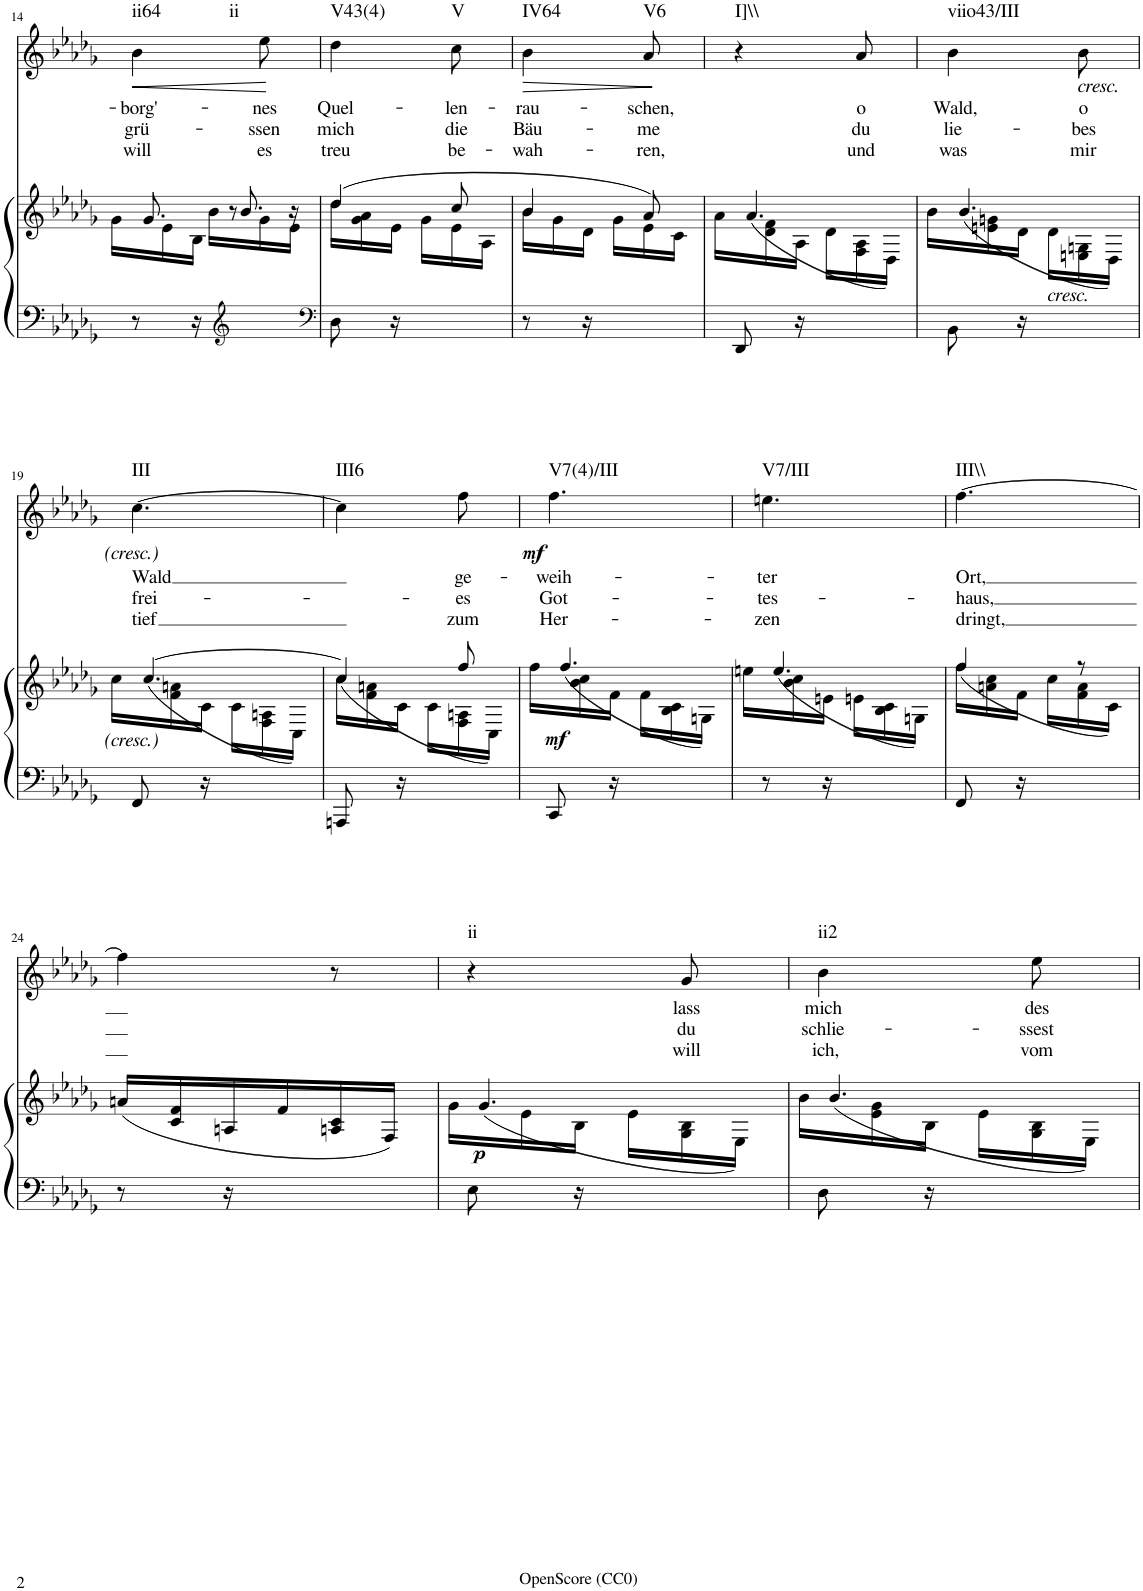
**kern	**kern	**dynam	**kern	**text	**text	**text	**dynam	**harte
*part2	*part2	*part2	*part1	*part1	*part1	*part1	*part1	*part1
*staff3	*staff2	*staff2/3	*staff1	*staff1	*staff1	*staff1	*staff1	*
*I"Piano	*	*	*I"Voice	*	*	*	*	*
*I'Pno	*	*	*	*	*	*	*	*
!!LO:PB:g=z
*clefF4	*clefG2	*	*clefG2	*	*	*	*	*
*k[b-e-a-d-g-]	*k[b-e-a-d-g-]	*	*k[b-e-a-d-g-]	*	*	*	*	*
*M3/8	*M3/8	*	*M3/8	*	*	*	*	*
=14	=14	=14	=14	=14	=14	=14	=14	=14
*	*^	*	*	*	*	*	*	*
!	!	!	!	!	!LO:LY:b	!LO:LY:b	!LO:LY:b	!LO:HP:b	!LO:H:n=1:kt=ii64
!	!	!	!	!	!	!	!	!	!LO:H:n=2:kt=ii
8r	8.g-/	16g-\LL	.	4b-\	-borg'-	grü-	will	<	N N
.	.	16e-\	.	.	.	.	.	.	.
16r	.	16B-\JJ	.	.	.	.	.	.	.
*clefG2	*	*	*	*	*	*	*	*	*
8r	8.b-/	16b-\LL	.	.	.	.	.	.	.
!	!	!	!	!	!LO:LY:b	!LO:LY:b	!LO:LY:b	!	!
.	.	16g-\	.	8ee-\	-nes	-ssen	es	[	.
16r	.	16e-\JJ	.	.	.	.	.	.	.
=15	=15	=15	=15	=15	=15	=15	=15	=15	=15
*clefF4	*	*	*	*	*	*	*	*	*
!	!	!	!	!	!LO:LY:b	!LO:LY:b	!LO:LY:b	!	!LO:H:kt=V43(4)
8D-\	(4dd-/	16dd-\LL	.	4dd-\	Quel-	mich	treu	.	N
.	.	16g-\ 16a-\	.	.	.	.	.	.	.
16r	.	16e-\JJ	.	.	.	.	.	.	.
16ryy	.	16g-\LL	.	.	.	.	.	.	.
!	!	!	!	!	!LO:LY:b	!LO:LY:b	!LO:LY:b	!	!LO:H:kt=V
8ryy	8cc/	16e-\	.	8cc\	-len-	die	be-	.	N
.	.	16A-\JJ	.	.	.	.	.	.	.
=16	=16	=16	=16	=16	=16	=16	=16	=16	=16
!	!	!	!	!	!LO:LY:b	!LO:LY:b	!LO:LY:b	!LO:HP:b	!LO:H:kt=IV64
8r	4b-/	16b-\LL	.	4b-\	-rau-	Bäu-	-wah-	>	N
.	.	16g-\	.	.	.	.	.	.	.
16r	.	16d-\JJ	.	.	.	.	.	.	.
16ryy	.	16g-\LL	.	.	.	.	.	.	.
!	!	!	!	!	!LO:LY:b	!LO:LY:b	!LO:LY:b	!	!LO:H:kt=V6
8ryy	8a-/)	16e-\	.	8a-/	-schen,	-me	-ren,	]	N
.	.	16c\JJ	.	.	.	.	.	.	.
=17	=17	=17	=17	=17	=17	=17	=17	=17	=17
!	!	!	!	!	!	!	!	!	!LO:H:kt=I]\\
8DD-/	(4.a-/	16a-\LL	.	4r	.	.	.	.	N
.	.	16d-\ 16f\	.	.	.	.	.	.	.
16r	.	16A-\JJ	.	.	.	.	.	.	.
16ryy	.	16d-\LL	.	.	.	.	.	.	.
!	!	!	!	!	!LO:LY:b	!LO:LY:b	!LO:LY:b	!	!
8ryy	.	16F\ 16A-\	.	8a-/	o	du	und	.	.
.	.	16D-\JJ)	.	.	.	.	.	.	.
=18	=18	=18	=18	=18	=18	=18	=18	=18	=18
!	!	!	!	!	!LO:LY:b	!LO:LY:b	!LO:LY:b	!	!LO:H:kt=viio43/III
8BB-\	(4.b-/	16b-\LL	.	4b-\	Wald,	lie-	was	.	N
.	.	16en\ 16gn\	.	.	.	.	.	.	.
16r	.	16d-\JJ	.	.	.	.	.	.	.
!	!	!LO:TX:b:i:t=cresc.	!	!	!	!	!	!	!
16ryy	.	16d-\LL	.	.	.	.	.	.	.
!	!	!	!	!LO:TX:b:i:t=cresc.	!	!	!	!	!
!	!	!	!	!	!LO:LY:b	!LO:LY:b	!LO:LY:b	!	!
8ryy	.	16En\ 16Gn\	.	8b-\	o	-bes	mir	.	.
.	.	16D-\JJ)	.	.	.	.	.	.	.
!!LO:LB:g=z
=19	=19	=19	=19	=19	=19	=19	=19	=19	=19
!	!	!	!	!	!LO:LY:b	!LO:LY:b	!LO:LY:b	!	!LO:H:kt=III
8FF/	([4.cc/	16cc\LL	.	[4.cc\	Wald	frei-	tief	.	N
.	.	16f\ 16an\	.	.	.	.	.	.	.
16r	.	16c\JJ	.	.	.	.	.	.	.
16ryy	.	16c\LL	.	.	.	.	.	.	.
8ryy	.	16F\ 16An\	.	.	.	.	.	.	.
.	.	16C\JJ)	.	.	.	.	.	.	.
=20	=20	=20	=20	=20	=20	=20	=20	=20	=20
!	!	!	!	!	!	!	!	!	!LO:H:kt=III6
8AAAn/	(4cc/]	16cc\LL	.	4cc\]	.	.	.	.	N
.	.	16f\ 16an\	.	.	.	.	.	.	.
16r	.	16c\JJ	.	.	.	.	.	.	.
16ryy	.	16c\LL	.	.	.	.	.	.	.
!	!	!	!	!	!LO:LY:b	!LO:LY:b	!LO:LY:b	!	!
8ryy	8ff/	16F\ 16An\	.	8ff\	ge-	-es	zum	.	.
.	.	16C\JJ)	.	.	.	.	.	.	.
=21	=21	=21	=21	=21	=21	=21	=21	=21	=21
!	!	!	!LO:DY:b	!	!LO:LY:b	!LO:LY:b	!LO:LY:b	!LO:DY:b	!LO:H:kt=V7(4)/III
8CC/	(4.ff/	16ff\LL	mf	4.ff\	-weih-	Got-	Her-	mf	N
.	.	16b-\ 16cc\	.	.	.	.	.	.	.
16r	.	16f\JJ	.	.	.	.	.	.	.
16ryy	.	16f\LL	.	.	.	.	.	.	.
8ryy	.	16B-\ 16c\	.	.	.	.	.	.	.
.	.	16Gn\JJ)	.	.	.	.	.	.	.
=22	=22	=22	=22	=22	=22	=22	=22	=22	=22
!	!	!	!	!	!LO:LY:b	!LO:LY:b	!LO:LY:b	!	!LO:H:kt=V7/III
8r	(4.een/	16ee\LL	.	4.een\	-ter	-tes-	-zen	.	N
.	.	16b-\ 16cc\	.	.	.	.	.	.	.
16r	.	16en\JJ	.	.	.	.	.	.	.
16ryy	.	16en\LL	.	.	.	.	.	.	.
8ryy	.	16B-\ 16c\	.	.	.	.	.	.	.
.	.	16Gn\JJ)	.	.	.	.	.	.	.
=23	=23	=23	=23	=23	=23	=23	=23	=23	=23
!	!	!	!	!	!LO:LY:b	!LO:LY:b	!LO:LY:b	!	!LO:H:kt=III\\
8FF/	(4ff/	16ff\LL	.	[4.ff\	Ort,	-haus,	dringt,	.	N
.	.	16an\ 16cc\	.	.	.	.	.	.	.
16r	.	16f\JJ	.	.	.	.	.	.	.
8ryy	.	16cc\LL	.	.	.	.	.	.	.
.	8r	16f\ 16a\	.	.	.	.	.	.	.
16ryy	.	16c\JJ)	.	.	.	.	.	.	.
*	*v	*v	*	*	*	*	*	*	*
!!LO:LB:g=z
=24	=24	=24	=24	=24	=24	=24	=24	=24
8r	(16an/LL	.	4ff\]	.	.	.	.	.
.	16c/ 16f/	.	.	.	.	.	.	.
16r	16An/	.	.	.	.	.	.	.
16ryy	16f/	.	.	.	.	.	.	.
8ryy	16An/ 16c/	.	8r	.	.	.	.	.
.	16F/JJ)	.	.	.	.	.	.	.
=25	=25	=25	=25	=25	=25	=25	=25	=25
*	*^	*	*	*	*	*	*	*
!	!	!	!LO:DY:b	!	!	!	!	!	!LO:H:kt=ii
8E-\	(4.g-/	16g-\LL	p	4r	.	.	.	.	N
.	.	16e-\	.	.	.	.	.	.	.
16r	.	16B-\JJ	.	.	.	.	.	.	.
16ryy	.	16e-\LL	.	.	.	.	.	.	.
!	!	!	!	!	!LO:LY:b	!LO:LY:b	!LO:LY:b	!	!
8ryy	.	16G-\ 16B-\	.	8g-/	lass	du	will	.	.
.	.	16E-\JJ)	.	.	.	.	.	.	.
=26	=26	=26	=26	=26	=26	=26	=26	=26	=26
!	!	!	!	!	!LO:LY:b	!LO:LY:b	!LO:LY:b	!	!LO:H:kt=ii2
8D-\	(4.b-/	16b-\LL	.	4b-\	mich	schlie-	ich,	.	N
.	.	16e-\ 16g-\	.	.	.	.	.	.	.
16r	.	16B-\JJ	.	.	.	.	.	.	.
16ryy	.	16e-\LL	.	.	.	.	.	.	.
!	!	!	!	!	!LO:LY:b	!LO:LY:b	!LO:LY:b	!	!
8ryy	.	16G-\ 16B-\	.	8ee-\	des	-ssest	vom	.	.
.	.	16E-\JJ)	.	.	.	.	.	.	.
*	*v	*v	*	*	*	*	*	*	*
=	=	=	=	=	=	=	=	=
*-	*-	*-	*-	*-	*-	*-	*-	*-
